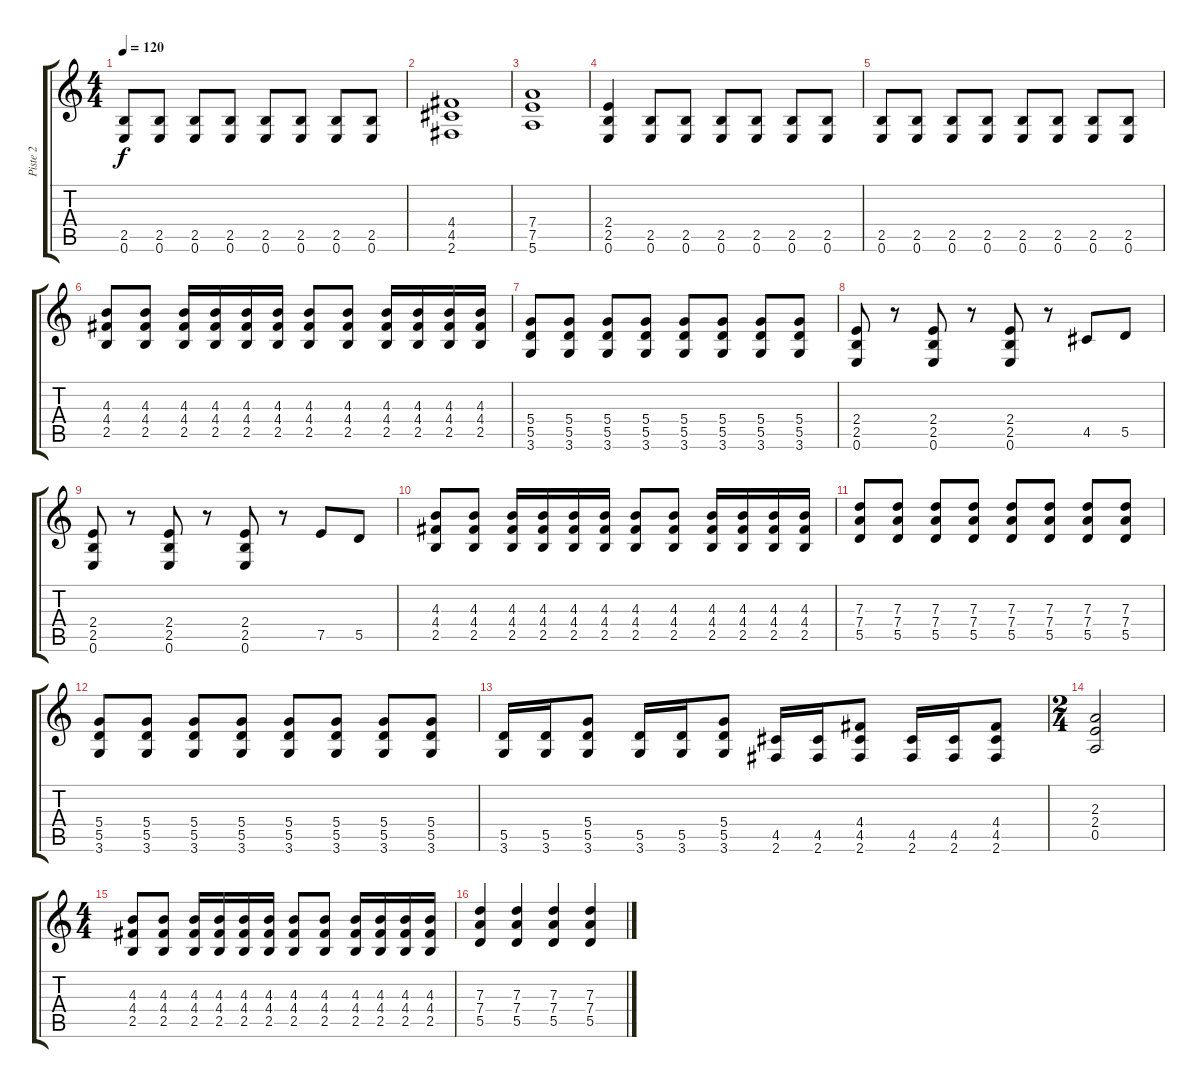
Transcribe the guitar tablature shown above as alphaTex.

\track ("Piste 2" "Piste 2") {instrument distortionguitar}
\staff {score tabs}
\tuning (E4 B3 G3 D3 A2 E2) {hide}
\ts (4 4)
\tempo 120
\clef g2
\ks c
(2.5 0.6).8{dy f} (2.5 0.6).8 (2.5 0.6).8 (2.5 0.6).8 (2.5 0.6).8 (2.5 0.6).8 (2.5 0.6).8 (2.5 0.6).8 |
(4.4 4.5 2.6).1{instrument distortionguitar} |
(7.4 7.5 5.6).1 |
(2.4 2.5 0.6).4 (2.5 0.6).8{volume 7} (2.5 0.6).8{volume 10} (2.5 0.6).8 (2.5 0.6).8 (2.5 0.6).8 (2.5 0.6).8 |
(2.5 0.6).8 (2.5 0.6).8 (2.5 0.6).8 (2.5 0.6).8 (2.5 0.6).8 (2.5 0.6).8 (2.5 0.6).8 (2.5 0.6).8 |
(4.3 4.4 2.5).8 (4.3 4.4 2.5).8 (4.3 4.4 2.5).16 (4.3 4.4 2.5).16 (4.3 4.4 2.5).16 (4.3 4.4 2.5).16 (4.3 4.4 2.5).8 (4.3 4.4 2.5).8 (4.3 4.4 2.5).16 (4.3 4.4 2.5).16 (4.3 4.4 2.5).16 (4.3 4.4 2.5).16 |
(5.4 5.5 3.6).8 (5.4 5.5 3.6).8 (5.4 5.5 3.6).8 (5.4 5.5 3.6).8 (5.4 5.5 3.6).8 (5.4 5.5 3.6).8 (5.4 5.5 3.6).8 (5.4 5.5 3.6).8 |
(2.4 2.5 0.6).8{volume 12} r.8 (2.4 2.5 0.6).8 r.8 (2.4 2.5 0.6).8 r.8 4.5.8 5.5.8 |
(2.4 2.5 0.6).8 r.8 (2.4 2.5 0.6).8 r.8 (2.4 2.5 0.6).8 r.8 7.5.8 5.5.8 |
(4.3 4.4 2.5).8{volume 11} (4.3 4.4 2.5).8 (4.3 4.4 2.5).16 (4.3 4.4 2.5).16 (4.3 4.4 2.5).16 (4.3 4.4 2.5).16 (4.3 4.4 2.5).8 (4.3 4.4 2.5).8 (4.3 4.4 2.5).16 (4.3 4.4 2.5).16 (4.3 4.4 2.5).16 (4.3 4.4 2.5).16 |
(7.3 7.4 5.5).8 (7.3 7.4 5.5).8 (7.3 7.4 5.5).8 (7.3 7.4 5.5).8 (7.3 7.4 5.5).8 (7.3 7.4 5.5).8 (7.3 7.4 5.5).8 (7.3 7.4 5.5).8 |
(5.4 5.5 3.6).8 (5.4 5.5 3.6).8 (5.4 5.5 3.6).8 (5.4 5.5 3.6).8 (5.4 5.5 3.6).8 (5.4 5.5 3.6).8 (5.4 5.5 3.6).8 (5.4 5.5 3.6).8 |
(5.5 3.6).16 (5.5 3.6).16 (5.4 5.5 3.6).8 (5.5 3.6).16 (5.5 3.6).16 (5.4 5.5 3.6).8 (4.5 2.6).16 (4.5 2.6).16 (4.4 4.5 2.6).8 (4.5 2.6).16 (4.5 2.6).16 (4.4 4.5 2.6).8 |
\ts (2 4)
(2.3 2.4 0.5).2 |
\ts (4 4)
(4.3 4.4 2.5).8 (4.3 4.4 2.5).8 (4.3 4.4 2.5).16 (4.3 4.4 2.5).16 (4.3 4.4 2.5).16 (4.3 4.4 2.5).16 (4.3 4.4 2.5).8 (4.3 4.4 2.5).8 (4.3 4.4 2.5).16 (4.3 4.4 2.5).16 (4.3 4.4 2.5).16 (4.3 4.4 2.5).16 |
(7.3 7.4 5.5).4 (7.3 7.4 5.5).4 (7.3 7.4 5.5).4 (7.3 7.4 5.5).4
